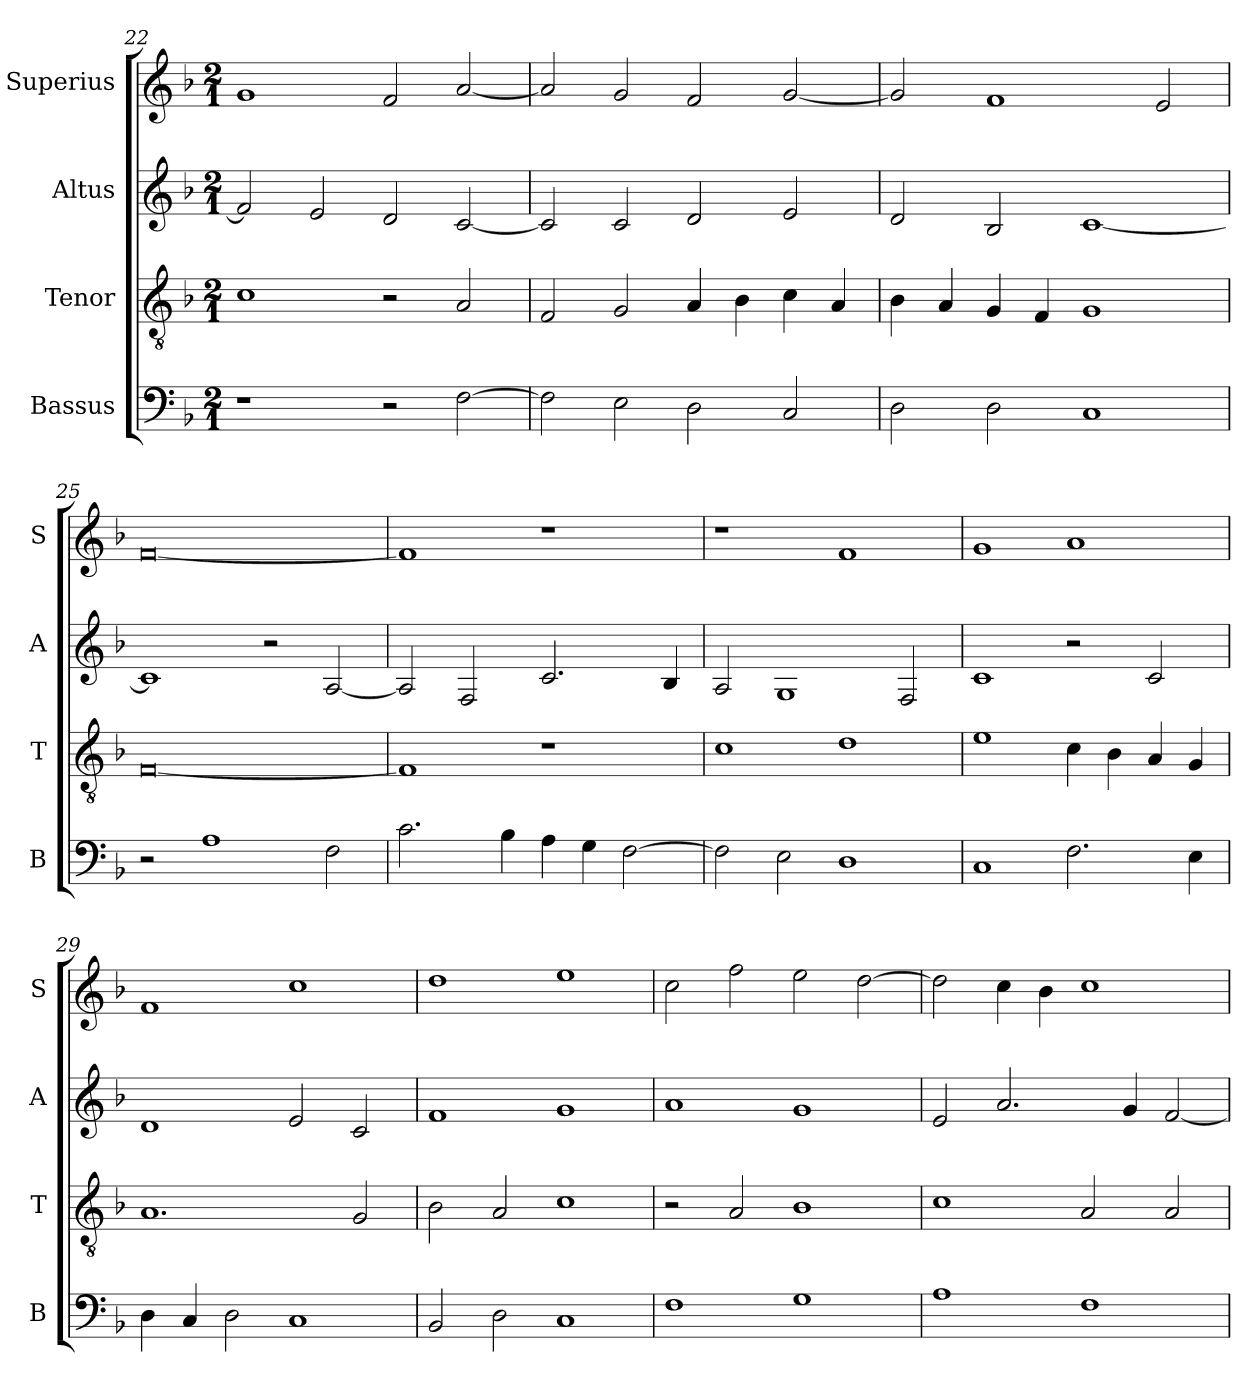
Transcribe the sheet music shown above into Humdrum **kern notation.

**kern	**kern	**kern	**kern
*part4	*part3	*part2	*part1
*staff4	*staff3	*staff2	*staff1
*I"Bassus	*I"Tenor	*I"Altus	*I"Superius
*I'B	*I'T	*I'A	*I'S
*clefF4	*clefGv2	*clefG2	*clefG2
*k[b-]	*k[b-]	*k[b-]	*k[b-]
*F:	*F:	*F:	*F:
*M2/1	*M2/1	*M2/1	*M2/1
=22	=22	=22	=22
1r	1c	2f]	1g
.	.	2e	.
2r	2r	2d	2f
[2F	2A	[2c	[2a
=23	=23	=23	=23
2F]	2F	2c]	2a]
2E	2G	2c	2g
2D	4A	2d	2f
.	4B-	.	.
2C	4c	2e	[2g
.	4A	.	.
=24	=24	=24	=24
2D	4B-	2d	2g]
.	4A	.	.
2D	4G	2B-	1f
.	4F	.	.
1C	1G	[1c	.
.	.	.	2e
=25	=25	=25	=25
2r	[0F	1c]	[0f
1A	.	.	.
.	.	2r	.
2F	.	[2A	.
=26	=26	=26	=26
2.c	1F]	2A]	1f]
.	.	2F	.
4B-	.	.	.
4A	1r	2.c	1r
4G	.	.	.
[2F	.	.	.
.	.	4B-	.
=27	=27	=27	=27
2F]	1c	2A	1r
2E	.	1G	.
1D	1d	.	1f
.	.	2F	.
=28	=28	=28	=28
1C	1e	1c	1g
2.F	4c	2r	1a
.	4B-	.	.
.	4A	2c	.
4E	4G	.	.
=29	=29	=29	=29
4D	1.A	1d	1f
4C	.	.	.
2D	.	.	.
1C	.	2e	1cc
.	2G	2c	.
=30	=30	=30	=30
2BB-	2B-	1f	1dd
2D	2A	.	.
1C	1c	1g	1ee
=31	=31	=31	=31
1F	2r	1a	2cc
.	2A	.	2ff
1G	1B-	1g	2ee
.	.	.	[2dd
=32	=32	=32	=32
1A	1c	2e	2dd]
.	.	2.a	4cc
.	.	.	4b-
1F	2A	.	1cc
.	.	4g	.
.	2A	[2f	.
=	=	=	=
*-	*-	*-	*-
